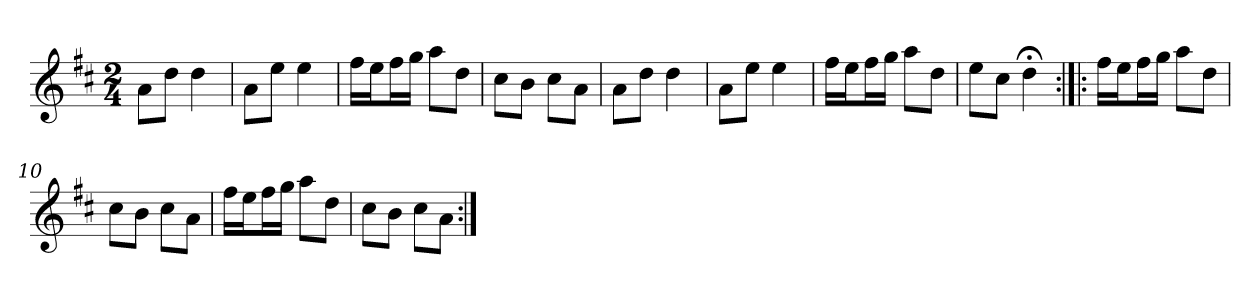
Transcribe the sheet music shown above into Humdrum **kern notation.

**kern
*part1
*staff1
*clefG2
*k[f#c#]
*D:
*M2/4
*MM120
=1
8a\L
8dd\J
4dd
=2
8a\L
8ee\J
4ee
=3
16ff#\LL
16ee\J
16ff#\L
16gg\JJ
8aa\L
8dd\J
=4
8cc#\L
8b\J
8cc#\L
8a\J
=5
8a\L
8dd\J
4dd
=6
8a\L
8ee\J
4ee
=7
16ff#\LL
16ee\J
16ff#\L
16gg\JJ
8aa\L
8dd\J
=8
8ee\L
8cc#\J
4dd;<
=9:|!|:
16ff#\LL
16ee\J
16ff#\L
16gg\JJ
8aa\L
8dd\J
=10
8cc#\L
8b\J
8cc#\L
8a\J
=11
16ff#\LL
16ee\J
16ff#\L
16gg\JJ
8aa\L
8dd\J
=12
8cc#\L
8b\J
8cc#\L
8a\J
=:|!
*-
